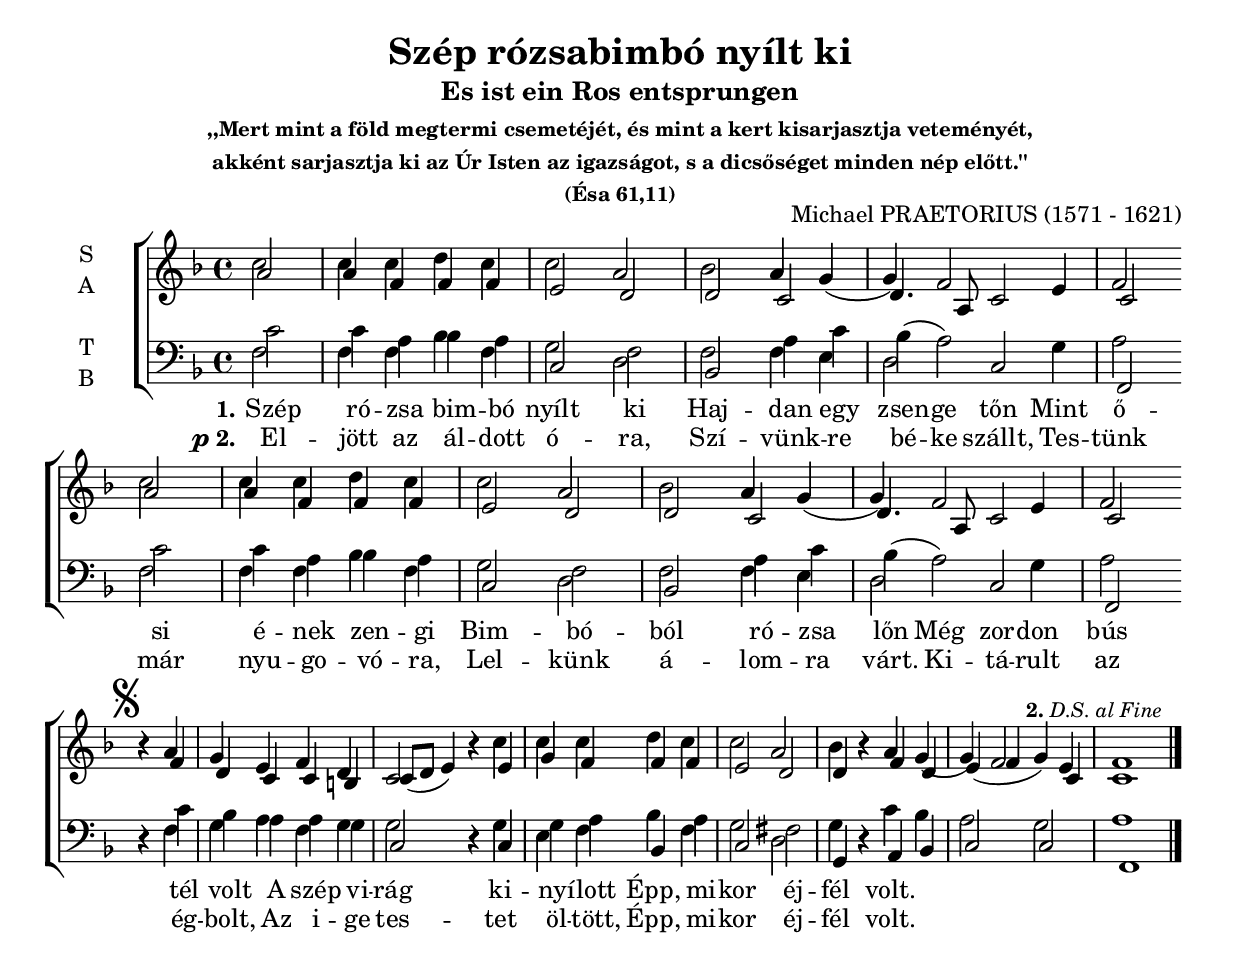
\version "2.18.2"

\header {
  title = "Szép rózsabimbó nyílt ki"
  subtitle = "Es ist ein Ros entsprungen"
  subsubtitle = \markup \center-column {
    ",,Mert mint a föld megtermi csemetéjét, és mint a kert kisarjasztja veteményét,"
    "akként sarjasztja ki az Úr Isten az igazságot, s a dicsőséget minden nép előtt.''"
    "(Ésa 61,11)"
  }
  composer = "Michael PRAETORIUS (1571 - 1621)"
}

\paper {
  #(set-paper-size "a4")
}

global = {
  \key f \major
  \time 4/4
  \partial 2
}

sopranoVoice = \relative c'' {
  \global
  \dynamicUp
  c2 
  c4 c d c
  c2 a2
  bes2 a4 g
  (g) f2 e4
  f2 \break
  
  c'2 
  c4 c d c
  c2 a2
  bes2 a4 g
  (g) f2 e4
  f2 \break

  %\repeat volta 2 {
  % \set Score.repeatCommands = #'(("x") start-repeat)
  \mark \markup { \musicglyph #"scripts.segno" }
  r4 a4 
  g e f d 
  c2 r4 c'
  c c d c
  c2 a
  bes4 r4 a4 g
  (g) f2 e4
  \mark 	\markup { \small {\bold "2." \italic "D.S. al Fine"} }
  f1
}

verseSopranoVoice = \lyricmode {
  % Lyrics follow here.
  Szép rózsa
  
}

altoVoice = \relative c' {
  \global
  \dynamicUp
  a'2
  a4 f f f
  e2 d2
  d2 c2
  d4. a8 c2
  c2
  
  a'2
  a4 f f f
  e2 d2
  d2 c2
  d4. a8 c2
  c2
  
  r4 f
  d c c b
  c8 (d e4) r e
  
  g f f f
  e2 d
  d4 r4 f4 d
  e (f g) c,
  c1  
}

verseAltoVoice = \lyricmode {
  % Lyrics follow here.
  
}

tenorVoice = \relative c' {
  \global
  \dynamicUp
  c2
  c4 a bes a
  g2 f2
  f2 a4 c
  bes (a2) g4
  a2
  
  c2
  c4 a bes a
  g2 f
  f a4 c
  bes (a2) g4
  a2
  
  r4 c
  bes a a g
  g2 r4 g
  
  g a bes a
  g2 fis
  g4 r4 c4 bes
  a2 g
  a1
}

verseTenorVoice = \lyricmode {
  % Lyrics follow here.
  
}

bassVoice = \relative c {
  \global
  \dynamicUp
  f2
  f4 f bes f
  c2 d2
  bes2 f'4 e4
  d2 c2
  f, \break
  
  f'2
  f4 f bes f
  c2 d2
  bes2 f'4 e4
  d2 c2
  f, \break  
  
  r4 f'4
  g a f g 
  c,2 r4 c4
  e f bes, f'
  c2 d 
  g,4 r4 a4 bes
  c2 c2
  f,1 \bar "|."
}

verseOneBass = \lyricmode {
  \set stanza = "1."
  Szép ró -- zsa bim -- bó nyílt ki
  Haj -- dan egy zsen -- ge tőn
  Mint ő -- si é -- nek zen -- gi
  Bim -- bó -- ból ró -- zsa lőn
  Még zor -- don bús tél volt
  A szép vi -- rág ki -- nyí -- lott
  Épp, mi -- kor éj -- fél volt.
}

verseTwoBass = \lyricmode {
  \set stanza = \markup { \dynamic "p" "2." }
  El -- jött az ál -- dott ó -- ra,
  Szí -- vünk -- re bé -- ke szállt,
  Tes -- tünk már nyu -- go -- vó -- ra,
  Lel -- künk á -- lom -- ra várt.
  Ki -- tá -- rult az ég -- bolt,
  Az i -- ge tes -- tet öl -- tött,
  Épp, mi -- kor éj -- fél volt.
}  



sopranoVoicePart = \new Staff \with {
  instrumentName = \markup \center-column { S A }
  midiInstrument = "choir aahs"
} <<
    \new Voice = "soprano" { \sopranoVoice }
    \new Voice = "alto" { \altoVoice }
>>

bassVoicePart = \new Staff \with {
  instrumentName = \markup \center-column { T B }
  midiInstrument = "choir aahs"
} <<
    \clef bass 
    \new Voice = "tenor" { \tenorVoice }
    \new Vouce = "bass" { \bassVoice }
>>
\addlyrics { \verseOneBass }
\addlyrics { \verseTwoBass }

\score {
  \new ChoirStaff <<
    \sopranoVoicePart
    \bassVoicePart
  >>
  \layout { }
  \midi {
    \tempo 4=100
  }
}
